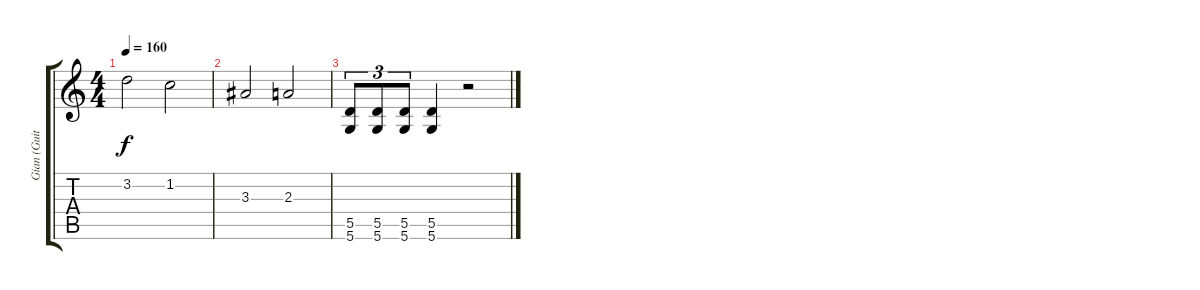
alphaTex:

\track ("Gian (Guitar)" "Gian (Guit") {instrument distortionguitar}
\staff {score tabs}
\tuning (E4 B3 G3 D3 A2 D2) {hide}
\ts (4 4)
\tempo 160
\clef g2
\ks c
3.2.2{dy f} 1.2.2 |
3.3.2 2.3.2 |
(5.5 5.6).8{tu (3 2)} (5.5 5.6).8{tu (3 2)} (5.5 5.6).8{tu (3 2)} (5.5 5.6).4 r.2
